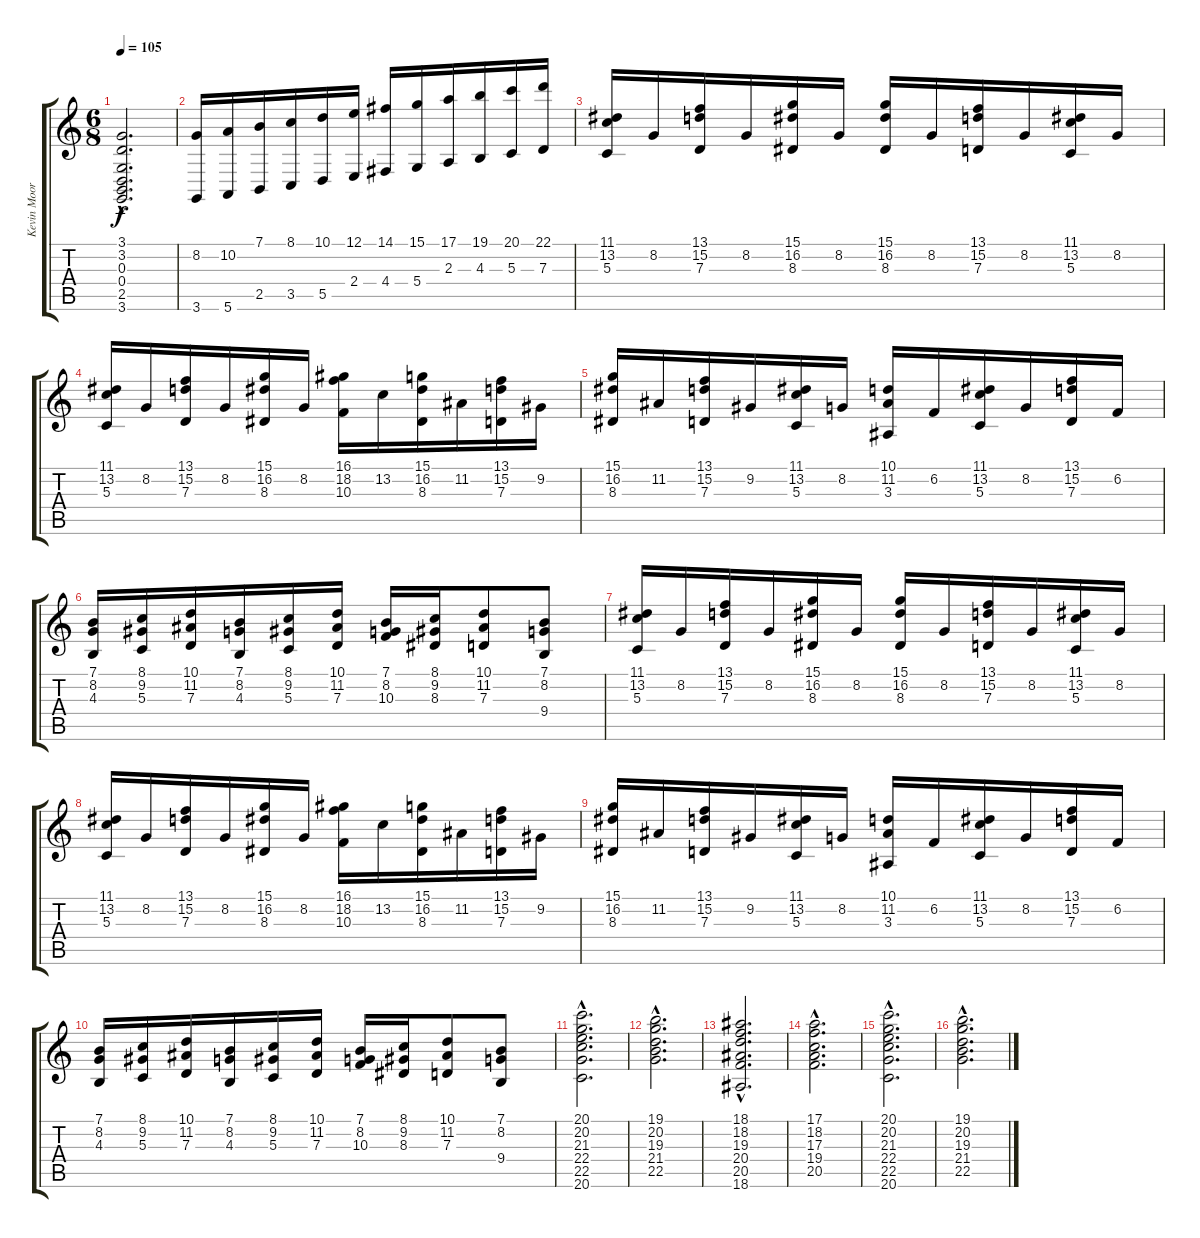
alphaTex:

\track ("Kevin Moore" "Kevin Moor") {instrument stringensemble1}
\staff {score tabs}
\tuning (E4 B3 G3 D3 A2 E2) {hide}
\ts (6 8)
\tempo 105
\clef g2
\ks c
(3.1{hac} 3.2{hac} 0.3{hac} 0.4{hac} 2.5{hac} 3.6{hac}).2{d dy f} |
(8.2 3.6).16 (10.2 5.6).16 (7.1 2.5).16 (8.1 3.5).16 (10.1 5.5).16 (12.1 2.4).16 (14.1 4.4).16 (15.1 5.4).16 (17.1 2.3).16 (19.1 4.3).16 (20.1 5.3).16 (22.1 7.3).16 |
(11.1 13.2 5.3).16 8.2.16 (13.1 15.2 7.3).16 8.2.16 (15.1 16.2 8.3).16 8.2.16 (15.1 16.2 8.3).16 8.2.16 (13.1 15.2 7.3).16 8.2.16 (11.1 13.2 5.3).16 8.2.16 |
(11.1 13.2 5.3).16 8.2.16 (13.1 15.2 7.3).16 8.2.16 (15.1 16.2 8.3).16 8.2.16 (16.1 18.2 10.3).16 13.2.16 (15.1 16.2 8.3).16 11.2.16 (13.1 15.2 7.3).16 9.2.16 |
(15.1 16.2 8.3).16 11.2.16 (13.1 15.2 7.3).16 9.2.16 (11.1 13.2 5.3).16 8.2.16 (10.1 11.2 3.3).16 6.2.16 (11.1 13.2 5.3).16 8.2.16 (13.1 15.2 7.3).16 6.2.16 |
(7.1 8.2 4.3).16 (8.1 9.2 5.3).16 (10.1 11.2 7.3).16 (7.1 8.2 4.3).16 (8.1 9.2 5.3).16 (10.1 11.2 7.3).16 (7.1 8.2 10.3).16 (8.1 9.2 8.3).16 (10.1 11.2 7.3).8 (7.1 8.2 9.4).8 |
(11.1 13.2 5.3).16 8.2.16 (13.1 15.2 7.3).16 8.2.16 (15.1 16.2 8.3).16 8.2.16 (15.1 16.2 8.3).16 8.2.16 (13.1 15.2 7.3).16 8.2.16 (11.1 13.2 5.3).16 8.2.16 |
(11.1 13.2 5.3).16 8.2.16 (13.1 15.2 7.3).16 8.2.16 (15.1 16.2 8.3).16 8.2.16 (16.1 18.2 10.3).16 13.2.16 (15.1 16.2 8.3).16 11.2.16 (13.1 15.2 7.3).16 9.2.16 |
(15.1 16.2 8.3).16 11.2.16 (13.1 15.2 7.3).16 9.2.16 (11.1 13.2 5.3).16 8.2.16 (10.1 11.2 3.3).16 6.2.16 (11.1 13.2 5.3).16 8.2.16 (13.1 15.2 7.3).16 6.2.16 |
(7.1 8.2 4.3).16 (8.1 9.2 5.3).16 (10.1 11.2 7.3).16 (7.1 8.2 4.3).16 (8.1 9.2 5.3).16 (10.1 11.2 7.3).16 (7.1 8.2 10.3).16 (8.1 9.2 8.3).16 (10.1 11.2 7.3).8 (7.1 8.2 9.4).8 |
(20.1{hac} 20.2{hac} 21.3{hac} 22.4{hac} 22.5{hac} 20.6{hac}).2{d} |
(19.1{hac} 20.2{hac} 19.3{hac} 21.4{hac} 22.5{hac}).2{d} |
(18.1{hac} 18.2{hac} 19.3{hac} 20.4{hac} 20.5{hac} 18.6{hac}).2{d} |
(17.1{hac} 18.2{hac} 17.3{hac} 19.4{hac} 20.5{hac}).2{d} |
(20.1{hac} 20.2{hac} 21.3{hac} 22.4{hac} 22.5{hac} 20.6{hac}).2{d} |
(19.1{hac} 20.2{hac} 19.3{hac} 21.4{hac} 22.5{hac}).2{d}
